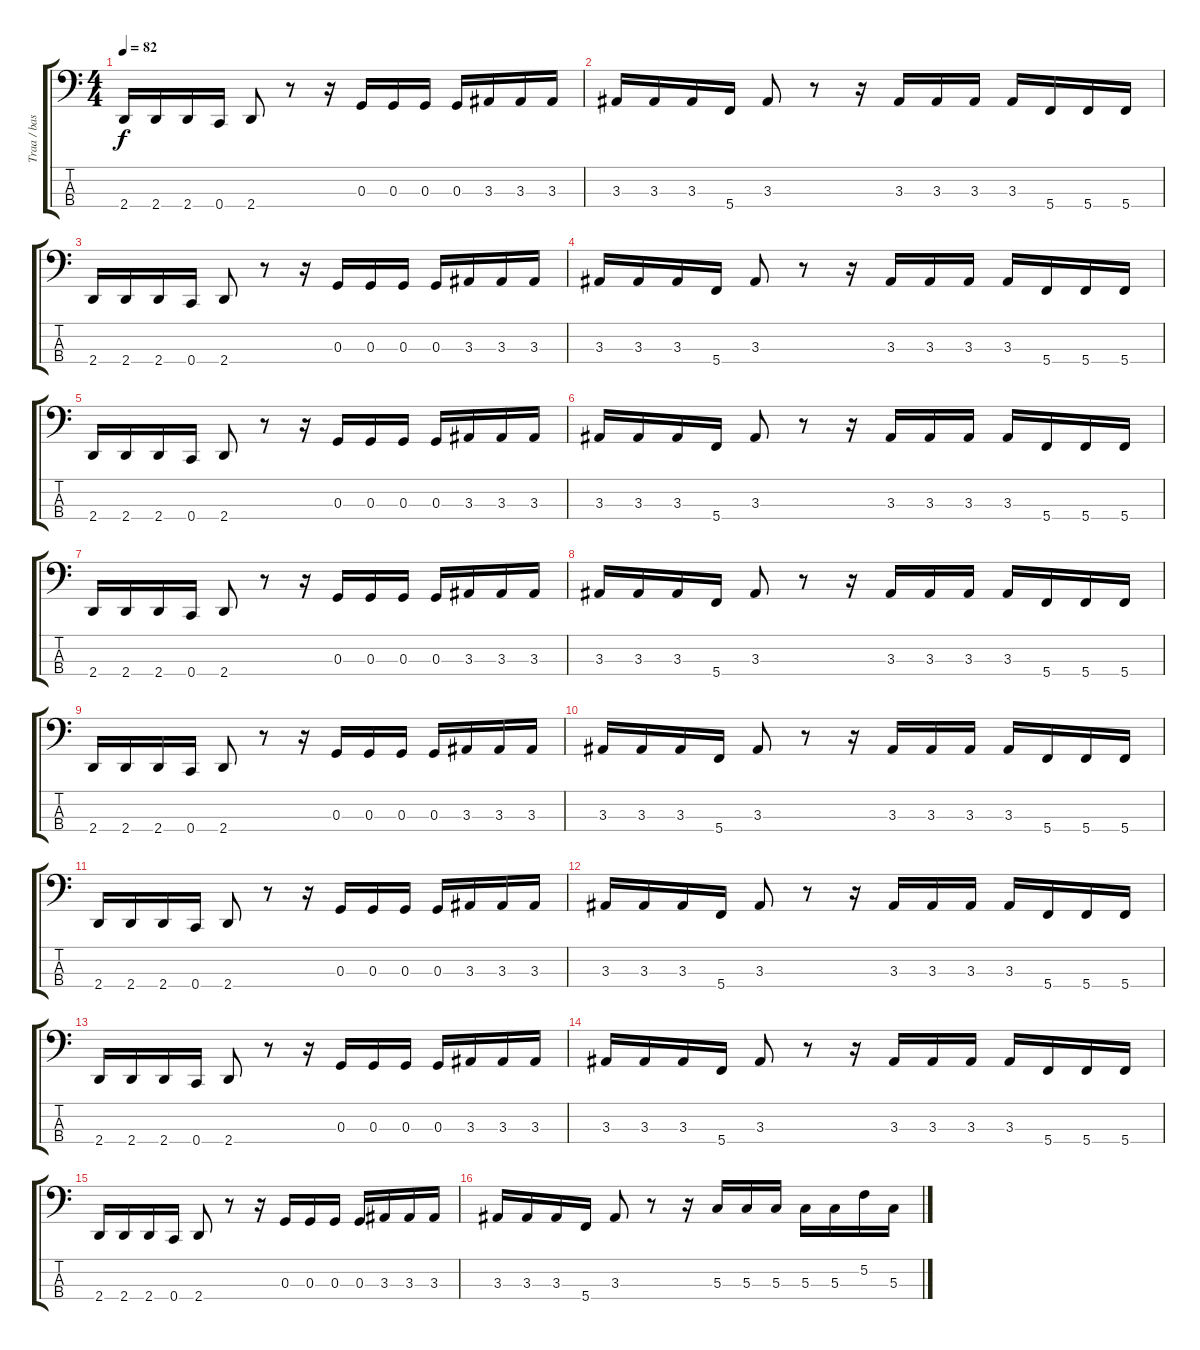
\track ("Traa / bass" "Traa / bas") {instrument electricbassfinger}
\staff {score tabs}
\tuning (F2 C2 G1 C1) {hide}
\ts (4 4)
\tempo 82
\clef f4
\ks c
2.4.16{dy f instrument electricbassfinger} 2.4.16 2.4.16 0.4.16 2.4.8 r.8 r.16 0.3.16 0.3.16 0.3.16 0.3.16 3.3.16 3.3.16 3.3.16 |
3.3.16 3.3.16 3.3.16 5.4.16 3.3.8 r.8 r.16 3.3.16 3.3.16 3.3.16 3.3.16 5.4.16 5.4.16 5.4.16 |
2.4.16 2.4.16 2.4.16 0.4.16 2.4.8 r.8 r.16 0.3.16 0.3.16 0.3.16 0.3.16 3.3.16 3.3.16 3.3.16 |
3.3.16 3.3.16 3.3.16 5.4.16 3.3.8 r.8 r.16 3.3.16 3.3.16 3.3.16 3.3.16 5.4.16 5.4.16 5.4.16 |
2.4.16 2.4.16 2.4.16 0.4.16 2.4.8 r.8 r.16 0.3.16 0.3.16 0.3.16 0.3.16 3.3.16 3.3.16 3.3.16 |
3.3.16 3.3.16 3.3.16 5.4.16 3.3.8 r.8 r.16 3.3.16 3.3.16 3.3.16 3.3.16 5.4.16 5.4.16 5.4.16 |
2.4.16 2.4.16 2.4.16 0.4.16 2.4.8 r.8 r.16 0.3.16 0.3.16 0.3.16 0.3.16 3.3.16 3.3.16 3.3.16 |
3.3.16 3.3.16 3.3.16 5.4.16 3.3.8 r.8 r.16 3.3.16 3.3.16 3.3.16 3.3.16 5.4.16 5.4.16 5.4.16 |
2.4.16 2.4.16 2.4.16 0.4.16 2.4.8 r.8 r.16 0.3.16 0.3.16 0.3.16 0.3.16 3.3.16 3.3.16 3.3.16 |
3.3.16 3.3.16 3.3.16 5.4.16 3.3.8 r.8 r.16 3.3.16 3.3.16 3.3.16 3.3.16 5.4.16 5.4.16 5.4.16 |
2.4.16 2.4.16 2.4.16 0.4.16 2.4.8 r.8 r.16 0.3.16 0.3.16 0.3.16 0.3.16 3.3.16 3.3.16 3.3.16 |
3.3.16 3.3.16 3.3.16 5.4.16 3.3.8 r.8 r.16 3.3.16 3.3.16 3.3.16 3.3.16 5.4.16 5.4.16 5.4.16 |
2.4.16 2.4.16 2.4.16 0.4.16 2.4.8 r.8 r.16 0.3.16 0.3.16 0.3.16 0.3.16 3.3.16 3.3.16 3.3.16 |
3.3.16 3.3.16 3.3.16 5.4.16 3.3.8 r.8 r.16 3.3.16 3.3.16 3.3.16 3.3.16 5.4.16 5.4.16 5.4.16 |
2.4.16 2.4.16 2.4.16 0.4.16 2.4.8 r.8 r.16 0.3.16 0.3.16 0.3.16 0.3.16 3.3.16 3.3.16 3.3.16 |
3.3.16 3.3.16 3.3.16 5.4.16 3.3.8 r.8 r.16 5.3.16 5.3.16 5.3.16 5.3.16 5.3.16 5.2.16 5.3.16
